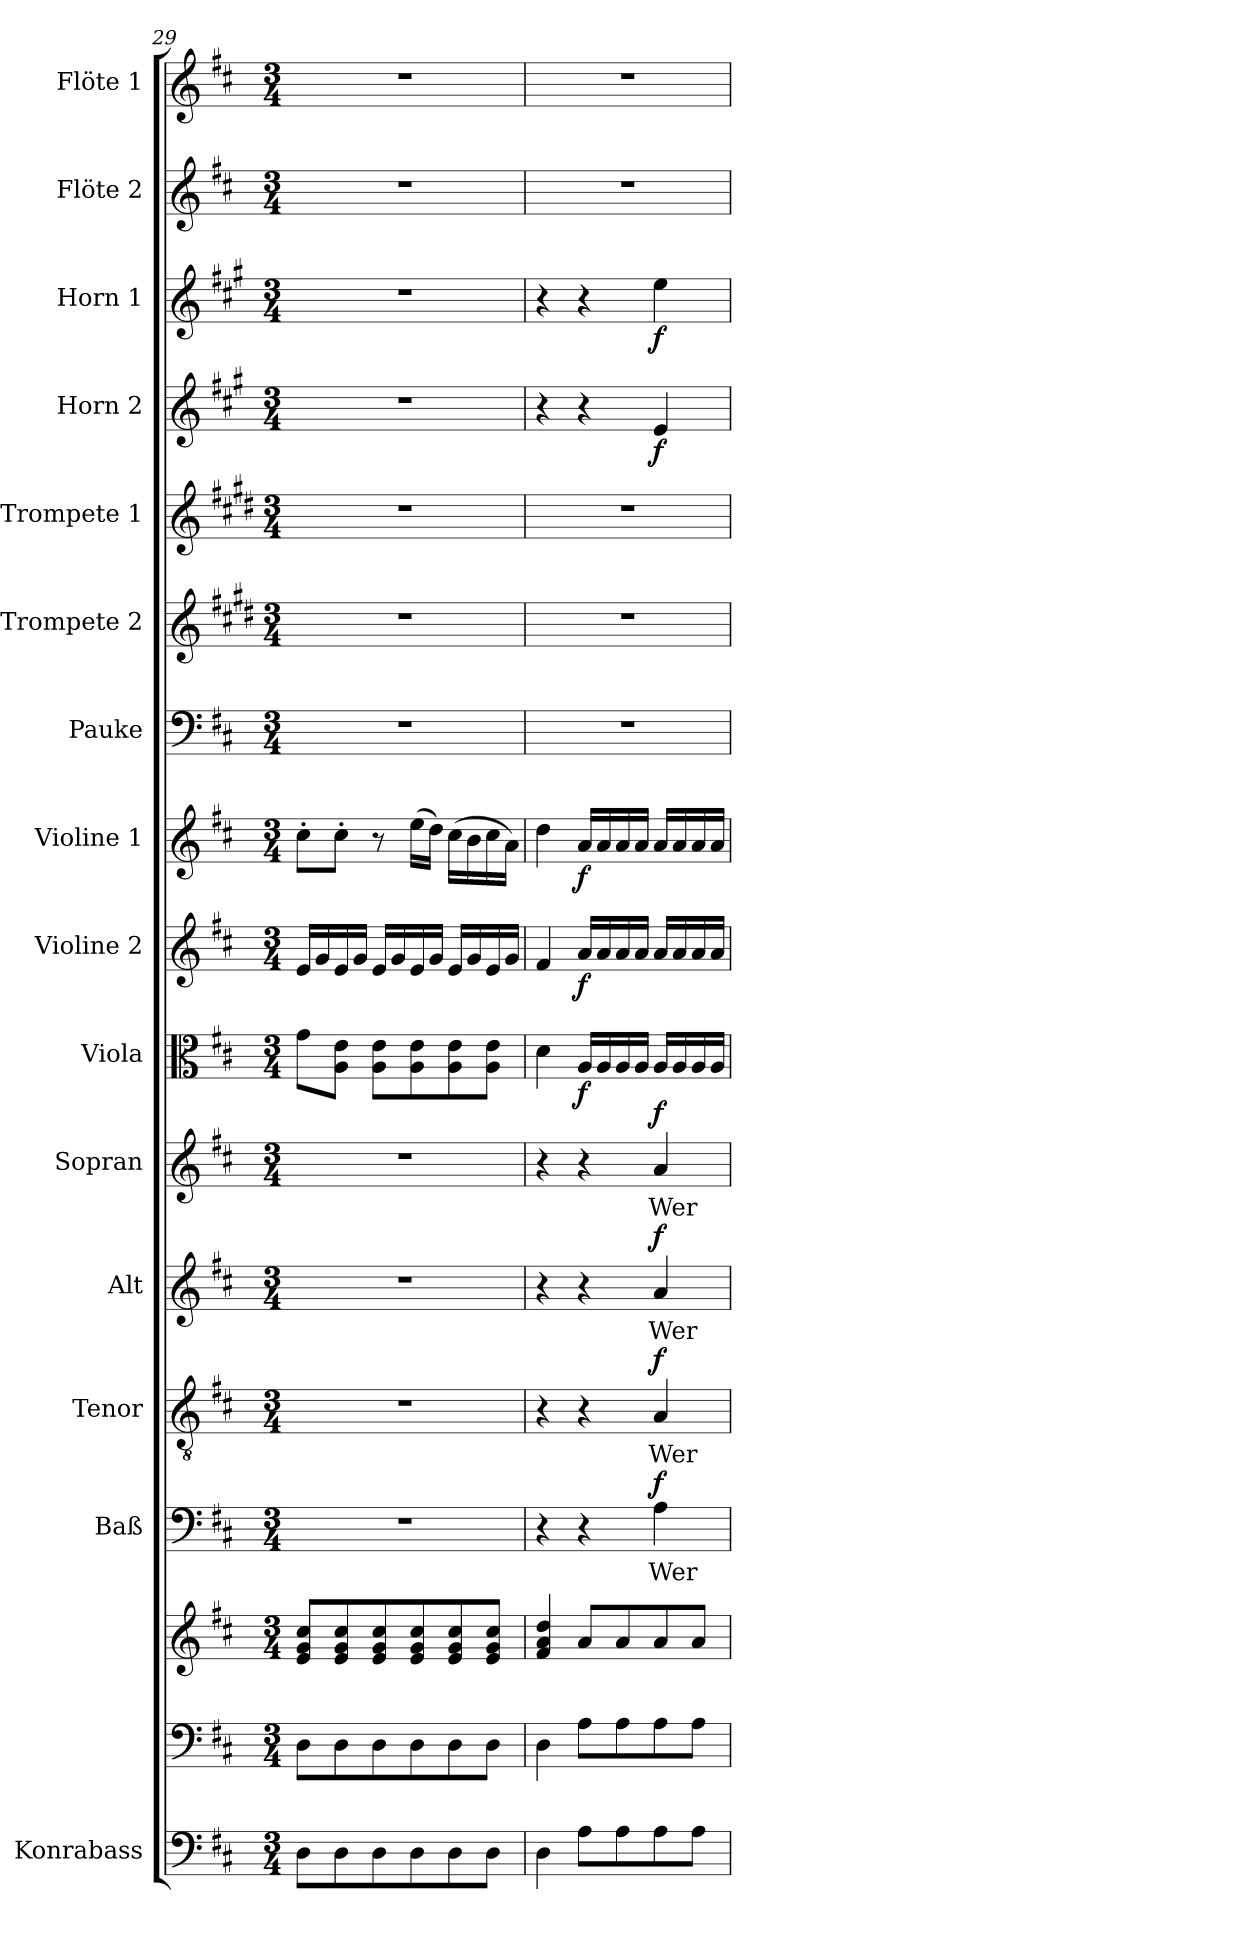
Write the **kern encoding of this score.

**kern	**kern	**kern	**kern	**text	**dynam	**kern	**text	**dynam	**kern	**text	**dynam	**kern	**text	**dynam	**kern	**dynam	**kern	**dynam	**kern	**dynam	**kern	**kern	**kern	**kern	**dynam	**kern	**dynam	**kern	**kern
*part16	*part15	*part15	*part14	*part14	*part14	*part13	*part13	*part13	*part12	*part12	*part12	*part11	*part11	*part11	*part10	*part10	*part9	*part9	*part8	*part8	*part7	*part6	*part5	*part4	*part4	*part3	*part3	*part2	*part1
*staff17	*staff16	*staff15	*staff14	*staff14	*staff14	*staff13	*staff13	*staff13	*staff12	*staff12	*staff12	*staff11	*staff11	*staff11	*staff10	*staff10	*staff9	*staff9	*staff8	*staff8	*staff7	*staff6	*staff5	*staff4	*staff4	*staff3	*staff3	*staff2	*staff1
*I"Konrabass	*	*	*I"Baß	*	*	*I"Tenor	*	*	*I"Alt	*	*	*I"Sopran	*	*	*I"Viola	*	*I"Violine 2	*	*I"Violine 1	*	*I"Pauke	*I"Trompete 2	*I"Trompete 1	*I"Horn 2	*	*I"Horn 1	*	*I"Flöte 2	*I"Flöte 1
*I'Kb.	*	*	*I'Baß	*	*	*I'Ten	*	*	*I'Alt	*	*	*I'Sop	*	*	*I'Vla.	*	*I'Vln. 2	*	*I'Vln. 1	*	*I'Pk.	*I'Trp. 2	*I'Trp. 1	*I'Hrn. 2	*	*I'Hrn. 1	*	*I'Fl. 2	*I'Fl. 1
*clefF4	*clefF4	*clefG2	*clefF4	*	*	*clefGv2	*	*	*clefG2	*	*	*clefG2	*	*	*clefC3	*	*clefG2	*	*clefG2	*	*clefF4	*clefG2	*clefG2	*clefG2	*	*clefG2	*	*clefG2	*clefG2
*ITrd7c12	*	*	*	*	*	*	*	*	*	*	*	*	*	*	*	*	*	*	*	*	*	*ITrd1c2	*ITrd1c2	*ITrd4c7	*	*ITrd4c7	*	*	*
*k[f#c#]	*k[f#c#]	*k[f#c#]	*k[f#c#]	*	*	*k[f#c#]	*	*	*k[f#c#]	*	*	*k[f#c#]	*	*	*k[f#c#]	*	*k[f#c#]	*	*k[f#c#]	*	*k[f#c#]	*k[f#c#]	*k[f#c#]	*k[f#c#]	*	*k[f#c#]	*	*k[f#c#]	*k[f#c#]
*D:	*D:	*D:	*D:	*	*	*D:	*	*	*D:	*	*	*D:	*	*	*D:	*	*D:	*	*D:	*	*D:	*D:	*D:	*D:	*	*D:	*	*D:	*D:
*M3/4	*M3/4	*M3/4	*M3/4	*	*	*M3/4	*	*	*M3/4	*	*	*M3/4	*	*	*M3/4	*	*M3/4	*	*M3/4	*	*M3/4	*M3/4	*M3/4	*M3/4	*	*M3/4	*	*M3/4	*M3/4
=29	=29	=29	=29	=29	=29	=29	=29	=29	=29	=29	=29	=29	=29	=29	=29	=29	=29	=29	=29	=29	=29	=29	=29	=29	=29	=29	=29	=29	=29
8DD\L	8D\L	8e/ 8g/ 8cc#/L	2.r	.	.	2.r	.	.	2.r	.	.	2.r	.	.	8g\L	.	16e/LL	.	8cc#'>\L	.	2.r	2.r	2.r	2.r	.	2.r	.	2.r	2.r
.	.	.	.	.	.	.	.	.	.	.	.	.	.	.	.	.	16g/	.	.	.	.	.	.	.	.	.	.	.	.
8DD\	8D\	8e/ 8g/ 8cc#/	.	.	.	.	.	.	.	.	.	.	.	.	8A\ 8e\J	.	16e/	.	8cc#'>\J	.	.	.	.	.	.	.	.	.	.
.	.	.	.	.	.	.	.	.	.	.	.	.	.	.	.	.	16g/JJ	.	.	.	.	.	.	.	.	.	.	.	.
8DD\	8D\	8e/ 8g/ 8cc#/	.	.	.	.	.	.	.	.	.	.	.	.	8A\ 8e\L	.	16e/LL	.	8r	.	.	.	.	.	.	.	.	.	.
.	.	.	.	.	.	.	.	.	.	.	.	.	.	.	.	.	16g/	.	.	.	.	.	.	.	.	.	.	.	.
8DD\	8D\	8e/ 8g/ 8cc#/	.	.	.	.	.	.	.	.	.	.	.	.	8A\ 8e\	.	16e/	.	(>16ee\LL	.	.	.	.	.	.	.	.	.	.
.	.	.	.	.	.	.	.	.	.	.	.	.	.	.	.	.	16g/JJ	.	16dd\JJ)	.	.	.	.	.	.	.	.	.	.
8DD\	8D\	8e/ 8g/ 8cc#/	.	.	.	.	.	.	.	.	.	.	.	.	8A\ 8e\	.	16e/LL	.	(>16cc#\LL	.	.	.	.	.	.	.	.	.	.
.	.	.	.	.	.	.	.	.	.	.	.	.	.	.	.	.	16g/	.	16b\	.	.	.	.	.	.	.	.	.	.
8DD\J	8D\J	8e/ 8g/ 8cc#/J	.	.	.	.	.	.	.	.	.	.	.	.	8A\ 8e\J	.	16e/	.	16cc#\	.	.	.	.	.	.	.	.	.	.
.	.	.	.	.	.	.	.	.	.	.	.	.	.	.	.	.	16g/JJ	.	16a\JJ)	.	.	.	.	.	.	.	.	.	.
=30	=30	=30	=30	=30	=30	=30	=30	=30	=30	=30	=30	=30	=30	=30	=30	=30	=30	=30	=30	=30	=30	=30	=30	=30	=30	=30	=30	=30	=30
4DD\	4D\	4f#/ 4a/ 4dd/	4r	.	.	4r	.	.	4r	.	.	4r	.	.	4d\	.	4f#/	.	4dd\	.	2.r	2.r	2.r	4r	.	4r	.	2.r	2.r
!	!	!	!	!	!	!	!	!	!	!	!	!	!	!	!	!LO:DY:b	!	!LO:DY:b	!	!LO:DY:b	!	!	!	!	!	!	!	!	!
8AA\L	8A\L	8a/L	4r	.	.	4r	.	.	4r	.	.	4r	.	.	16A/LL	f	16a/LL	f	16a/LL	f	.	.	.	4r	.	4r	.	.	.
.	.	.	.	.	.	.	.	.	.	.	.	.	.	.	16A/	.	16a/	.	16a/	.	.	.	.	.	.	.	.	.	.
8AA\	8A\	8a/	.	.	.	.	.	.	.	.	.	.	.	.	16A/	.	16a/	.	16a/	.	.	.	.	.	.	.	.	.	.
.	.	.	.	.	.	.	.	.	.	.	.	.	.	.	16A/JJ	.	16a/JJ	.	16a/JJ	.	.	.	.	.	.	.	.	.	.
!	!	!	!	!LO:LY:b	!LO:DY:a	!	!LO:LY:b	!LO:DY:a	!	!LO:LY:b	!LO:DY:a	!	!LO:LY:b	!LO:DY:a	!	!	!	!	!	!	!	!	!	!	!LO:DY:b	!	!LO:DY:b	!	!
8AA\	8A\	8a/	4A\	Wer	f	4A/	Wer	f	4a/	Wer	f	4a/	Wer	f	16A/LL	.	16a/LL	.	16a/LL	.	.	.	.	4A/	f	4a\	f	.	.
.	.	.	.	.	.	.	.	.	.	.	.	.	.	.	16A/	.	16a/	.	16a/	.	.	.	.	.	.	.	.	.	.
8AA\J	8A\J	8a/J	.	.	.	.	.	.	.	.	.	.	.	.	16A/	.	16a/	.	16a/	.	.	.	.	.	.	.	.	.	.
.	.	.	.	.	.	.	.	.	.	.	.	.	.	.	16A/JJ	.	16a/JJ	.	16a/JJ	.	.	.	.	.	.	.	.	.	.
=	=	=	=	=	=	=	=	=	=	=	=	=	=	=	=	=	=	=	=	=	=	=	=	=	=	=	=	=	=
*-	*-	*-	*-	*-	*-	*-	*-	*-	*-	*-	*-	*-	*-	*-	*-	*-	*-	*-	*-	*-	*-	*-	*-	*-	*-	*-	*-	*-	*-
